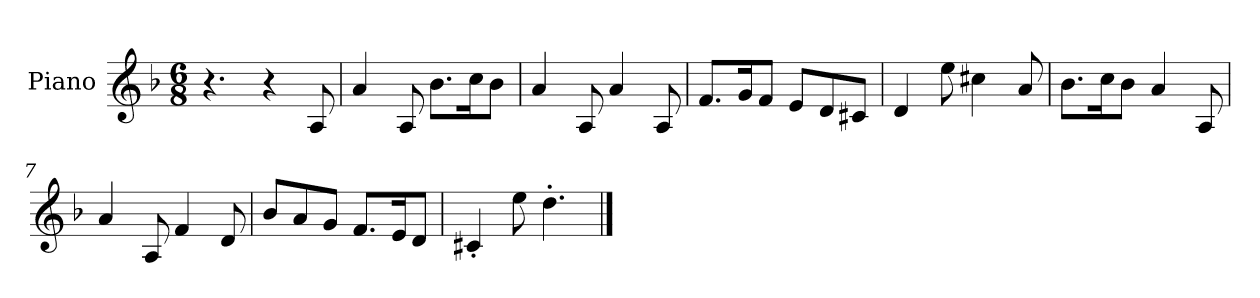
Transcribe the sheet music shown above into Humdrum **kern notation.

**kern
*part1
*staff1
*I"Piano
*I'Pno.
*clefG2
*k[b-]
*M6/8
*MM120
=1
4.r
4r
8A/
=2
4a/
8A/
8.b-\L
16cc\K
8b-\J
=3
4a/
8A/
4a/
8A/
=4
8.f/L
16g/K
8f/J
8e/L
8d/
8c#X/J
=5
4d/
8ee\
4cc#X\
8a/
=6
8.b-\L
16cc\K
8b-\J
4a/
8A/
=7
4a/
8A/
4f/
8d/
!!LO:LB:g=z
=8
8b-/L
8a/
8g/J
8.f/L
16e/K
8d/J
=9
4c#X'/
8ee\
4.dd'\
==
*-
